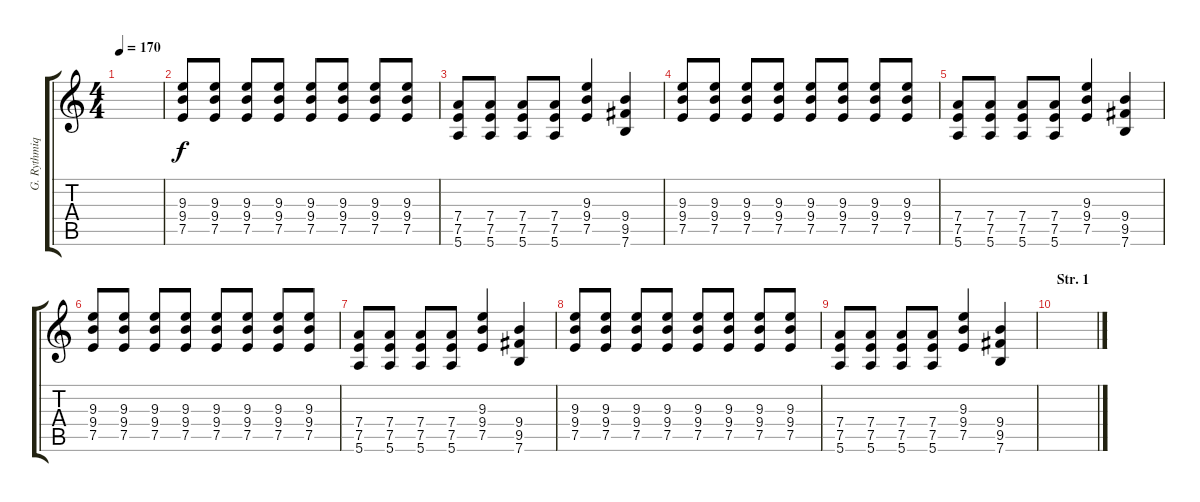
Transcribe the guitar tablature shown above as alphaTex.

\track ("G. Rythmique" "G. Rythmiq") {instrument distortionguitar}
\staff {score tabs}
\tuning (E4 B3 G3 D3 A2 E2) {hide}
\ts (4 4)
\tempo 170
\clef g2
\ks c
|
(9.3 9.4 7.5).8 (9.3 9.4 7.5).8 (9.3 9.4 7.5).8 (9.3 9.4 7.5).8 (9.3 9.4 7.5).8 (9.3 9.4 7.5).8 (9.3 9.4 7.5).8 (9.3 9.4 7.5).8 |
(7.4 7.5 5.6).8 (7.4 7.5 5.6).8 (7.4 7.5 5.6).8 (7.4 7.5 5.6).8 (9.3 9.4 7.5).4 (9.4 9.5 7.6).4 |
(9.3 9.4 7.5).8 (9.3 9.4 7.5).8 (9.3 9.4 7.5).8 (9.3 9.4 7.5).8 (9.3 9.4 7.5).8 (9.3 9.4 7.5).8 (9.3 9.4 7.5).8 (9.3 9.4 7.5).8 |
(7.4 7.5 5.6).8 (7.4 7.5 5.6).8 (7.4 7.5 5.6).8 (7.4 7.5 5.6).8 (9.3 9.4 7.5).4 (9.4 9.5 7.6).4 |
(9.3 9.4 7.5).8 (9.3 9.4 7.5).8 (9.3 9.4 7.5).8 (9.3 9.4 7.5).8 (9.3 9.4 7.5).8 (9.3 9.4 7.5).8 (9.3 9.4 7.5).8 (9.3 9.4 7.5).8 |
(7.4 7.5 5.6).8 (7.4 7.5 5.6).8 (7.4 7.5 5.6).8 (7.4 7.5 5.6).8 (9.3 9.4 7.5).4 (9.4 9.5 7.6).4 |
(9.3 9.4 7.5).8 (9.3 9.4 7.5).8 (9.3 9.4 7.5).8 (9.3 9.4 7.5).8 (9.3 9.4 7.5).8 (9.3 9.4 7.5).8 (9.3 9.4 7.5).8 (9.3 9.4 7.5).8 |
(7.4 7.5 5.6).8 (7.4 7.5 5.6).8 (7.4 7.5 5.6).8 (7.4 7.5 5.6).8 (9.3 9.4 7.5).4 (9.4 9.5 7.6).4 |
\section ("" "Str. 1")
